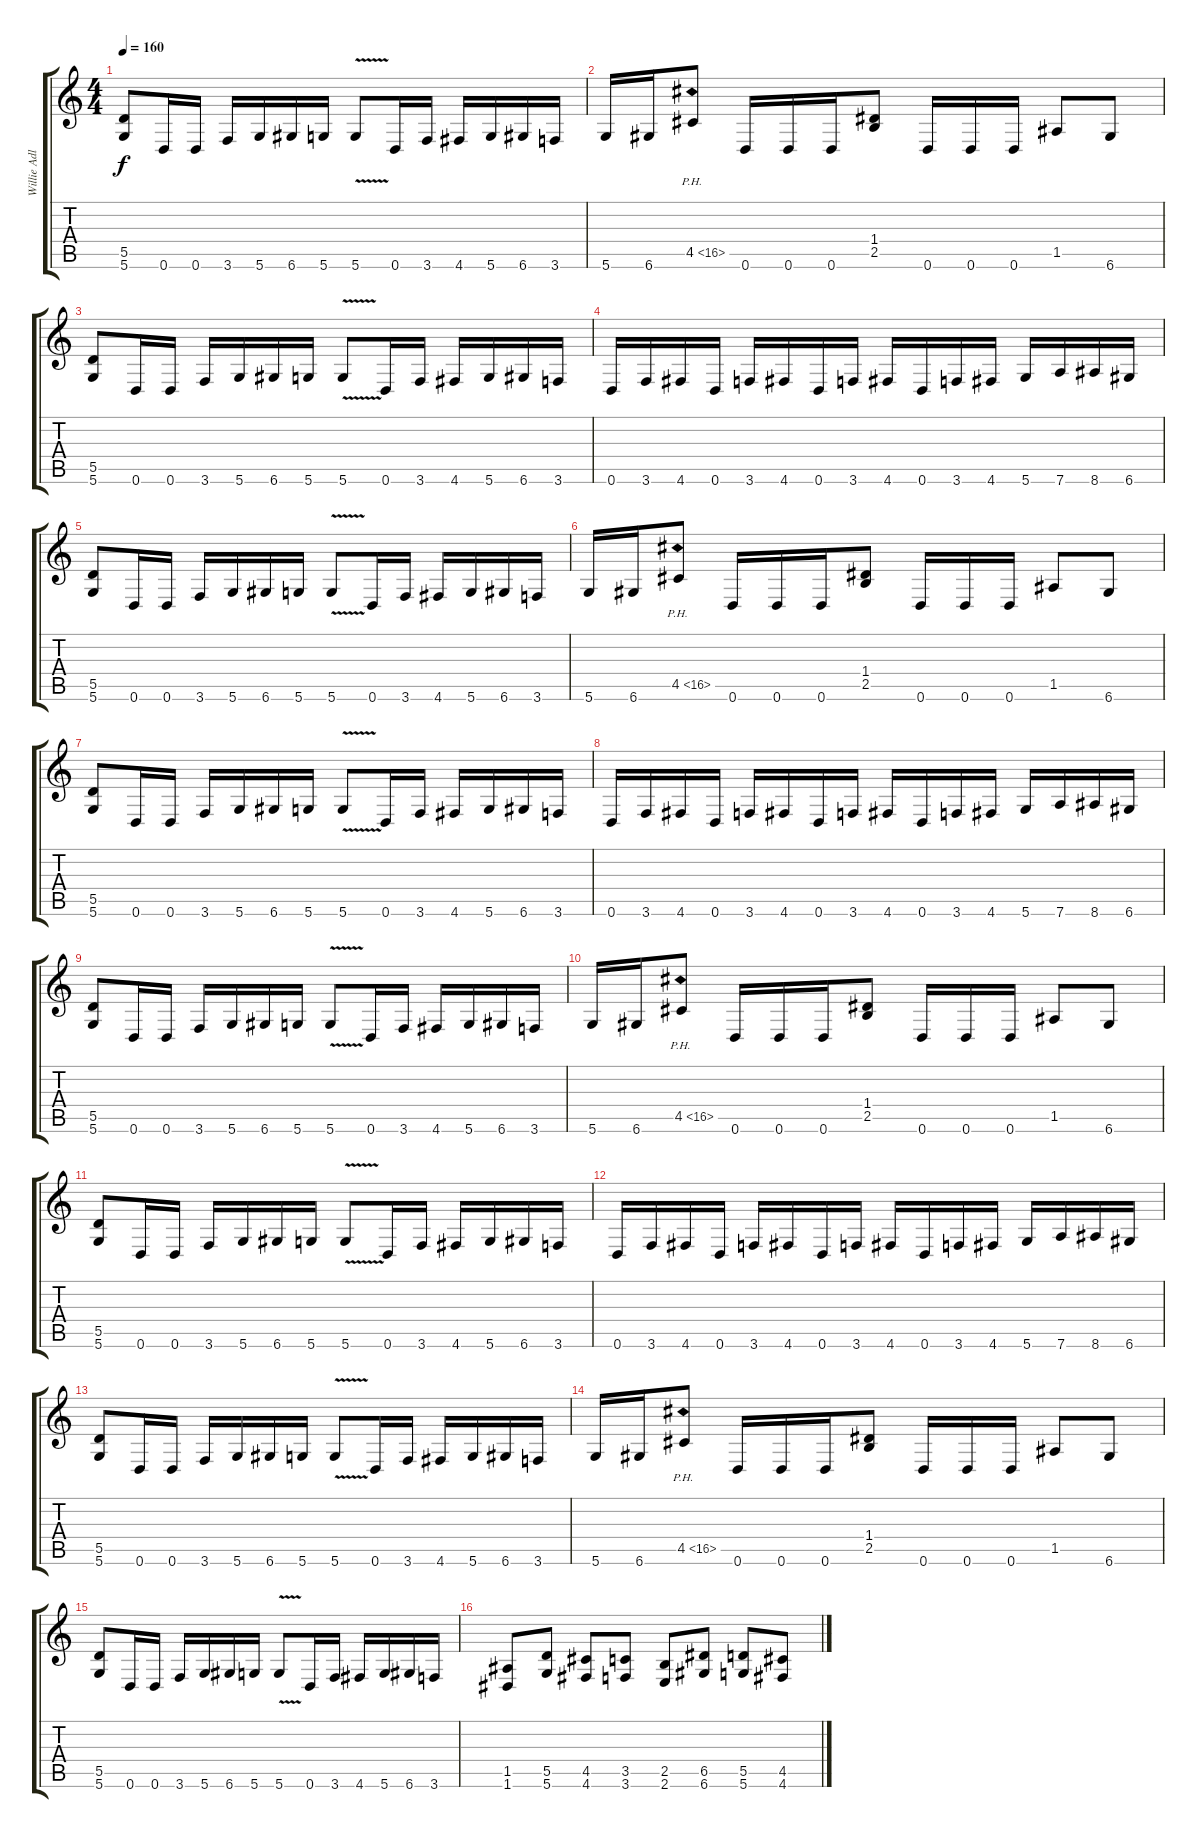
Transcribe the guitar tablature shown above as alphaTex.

\track ("Willie Adler" "Willie Adl") {instrument distortionguitar}
\staff {score tabs}
\tuning (E4 B3 G3 D3 A2 D2) {hide}
\ts (4 4)
\tempo 160
\clef g2
\ks c
(5.5 5.6).8{dy f} 0.6.16 0.6.16 3.6.16 5.6.16 6.6.16 5.6.16 5.6{v}.8 0.6.16 3.6.16 4.6.16 5.6.16 6.6.16 3.6.16 |
5.6.16 6.6.16 4.5{ph 12}.8 0.6.16 0.6.16 0.6.16 (1.4 2.5).8 0.6.16 0.6.16 0.6.16 1.5.8 6.6.8 |
(5.5 5.6).8 0.6.16 0.6.16 3.6.16 5.6.16 6.6.16 5.6.16 5.6{v}.8 0.6.16 3.6.16 4.6.16 5.6.16 6.6.16 3.6.16 |
0.6.16 3.6.16 4.6.16 0.6.16 3.6.16 4.6.16 0.6.16 3.6.16 4.6.16 0.6.16 3.6.16 4.6.16 5.6.16 7.6.16 8.6.16 6.6.16 |
(5.5 5.6).8 0.6.16 0.6.16 3.6.16 5.6.16 6.6.16 5.6.16 5.6{v}.8 0.6.16 3.6.16 4.6.16 5.6.16 6.6.16 3.6.16 |
5.6.16 6.6.16 4.5{ph 12}.8 0.6.16 0.6.16 0.6.16 (1.4 2.5).8 0.6.16 0.6.16 0.6.16 1.5.8 6.6.8 |
(5.5 5.6).8 0.6.16 0.6.16 3.6.16 5.6.16 6.6.16 5.6.16 5.6{v}.8 0.6.16 3.6.16 4.6.16 5.6.16 6.6.16 3.6.16 |
0.6.16 3.6.16 4.6.16 0.6.16 3.6.16 4.6.16 0.6.16 3.6.16 4.6.16 0.6.16 3.6.16 4.6.16 5.6.16 7.6.16 8.6.16 6.6.16 |
(5.5 5.6).8 0.6.16 0.6.16 3.6.16 5.6.16 6.6.16 5.6.16 5.6{v}.8 0.6.16 3.6.16 4.6.16 5.6.16 6.6.16 3.6.16 |
5.6.16 6.6.16 4.5{ph 12}.8 0.6.16 0.6.16 0.6.16 (1.4 2.5).8 0.6.16 0.6.16 0.6.16 1.5.8 6.6.8 |
(5.5 5.6).8 0.6.16 0.6.16 3.6.16 5.6.16 6.6.16 5.6.16 5.6{v}.8 0.6.16 3.6.16 4.6.16 5.6.16 6.6.16 3.6.16 |
0.6.16 3.6.16 4.6.16 0.6.16 3.6.16 4.6.16 0.6.16 3.6.16 4.6.16 0.6.16 3.6.16 4.6.16 5.6.16 7.6.16 8.6.16 6.6.16 |
(5.5 5.6).8 0.6.16 0.6.16 3.6.16 5.6.16 6.6.16 5.6.16 5.6{v}.8 0.6.16 3.6.16 4.6.16 5.6.16 6.6.16 3.6.16 |
5.6.16 6.6.16 4.5{ph 12}.8 0.6.16 0.6.16 0.6.16 (1.4 2.5).8 0.6.16 0.6.16 0.6.16 1.5.8 6.6.8 |
(5.5 5.6).8 0.6.16 0.6.16 3.6.16 5.6.16 6.6.16 5.6.16 5.6{v}.8 0.6.16 3.6.16 4.6.16 5.6.16 6.6.16 3.6.16 |
(1.5 1.6).8 (5.5 5.6).8 (4.5 4.6).8 (3.5 3.6).8 (2.5 2.6).8 (6.5 6.6).8 (5.5 5.6).8 (4.5 4.6).8
